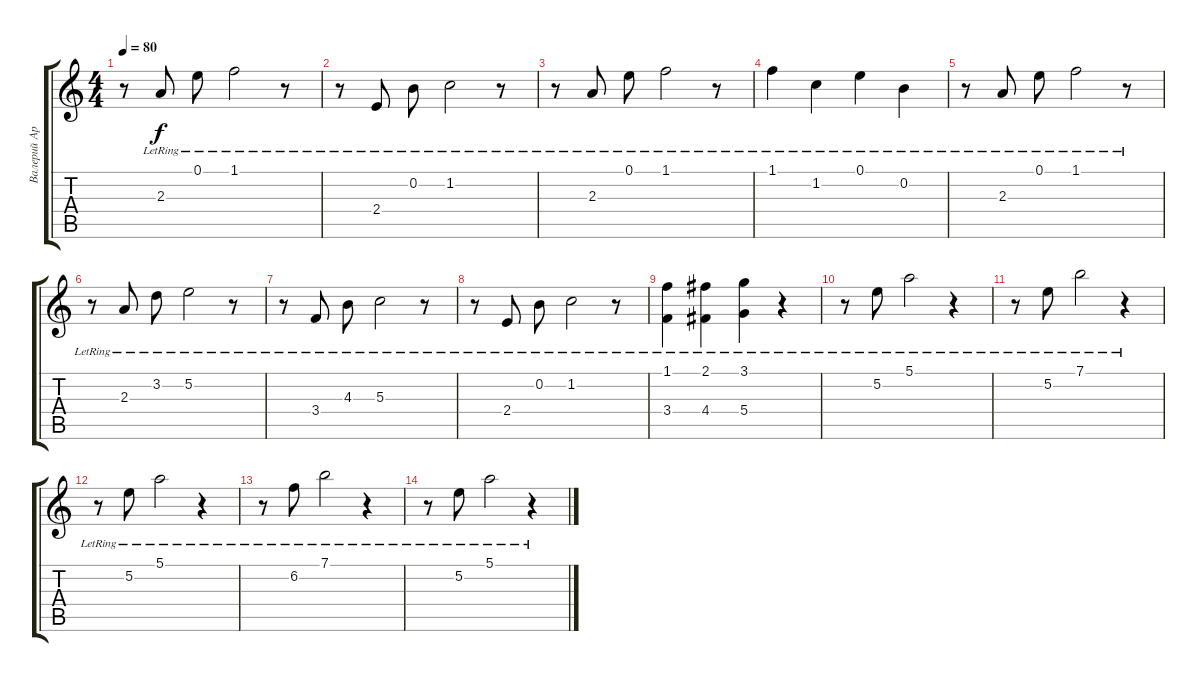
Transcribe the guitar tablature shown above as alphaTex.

\track ("Валерий Аркадин" "Валерий Ар") {instrument electricguitarclean}
\staff {score tabs}
\tuning (E4 B3 G3 D3 A2 E2) {hide}
\ts (4 4)
\tempo 80
\clef g2
\ks c
r.8{dy f} 2.3{lr}.8 0.1{lr}.8 1.1{lr}.2 r.8 |
r.8 2.4{lr}.8 0.2{lr}.8 1.2{lr}.2 r.8 |
r.8 2.3{lr}.8 0.1{lr}.8 1.1{lr}.2 r.8 |
1.1{lr}.4 1.2{lr}.4 0.1{lr}.4 0.2{lr}.4 |
r.8 2.3{lr}.8 0.1{lr}.8 1.1{lr}.2 r.8 |
r.8 2.3{lr}.8 3.2{lr}.8 5.2{lr}.2 r.8 |
r.8 3.4{lr}.8 4.3{lr}.8 5.3{lr}.2 r.8 |
r.8 2.4{lr}.8 0.2{lr}.8 1.2{lr}.2 r.8 |
(1.1{lr} 3.4{lr}).4 (2.1{lr} 4.4{lr}).4 (3.1{lr} 5.4{lr}).4 r.4 |
r.8 5.2{lr}.8 5.1{lr}.2 r.4 |
r.8 5.2{lr}.8 7.1{lr}.2 r.4 |
r.8 5.2{lr}.8 5.1{lr}.2 r.4 |
r.8 6.2{lr}.8 7.1{lr}.2 r.4 |
r.8 5.2{lr}.8 5.1{lr}.2 r.4
